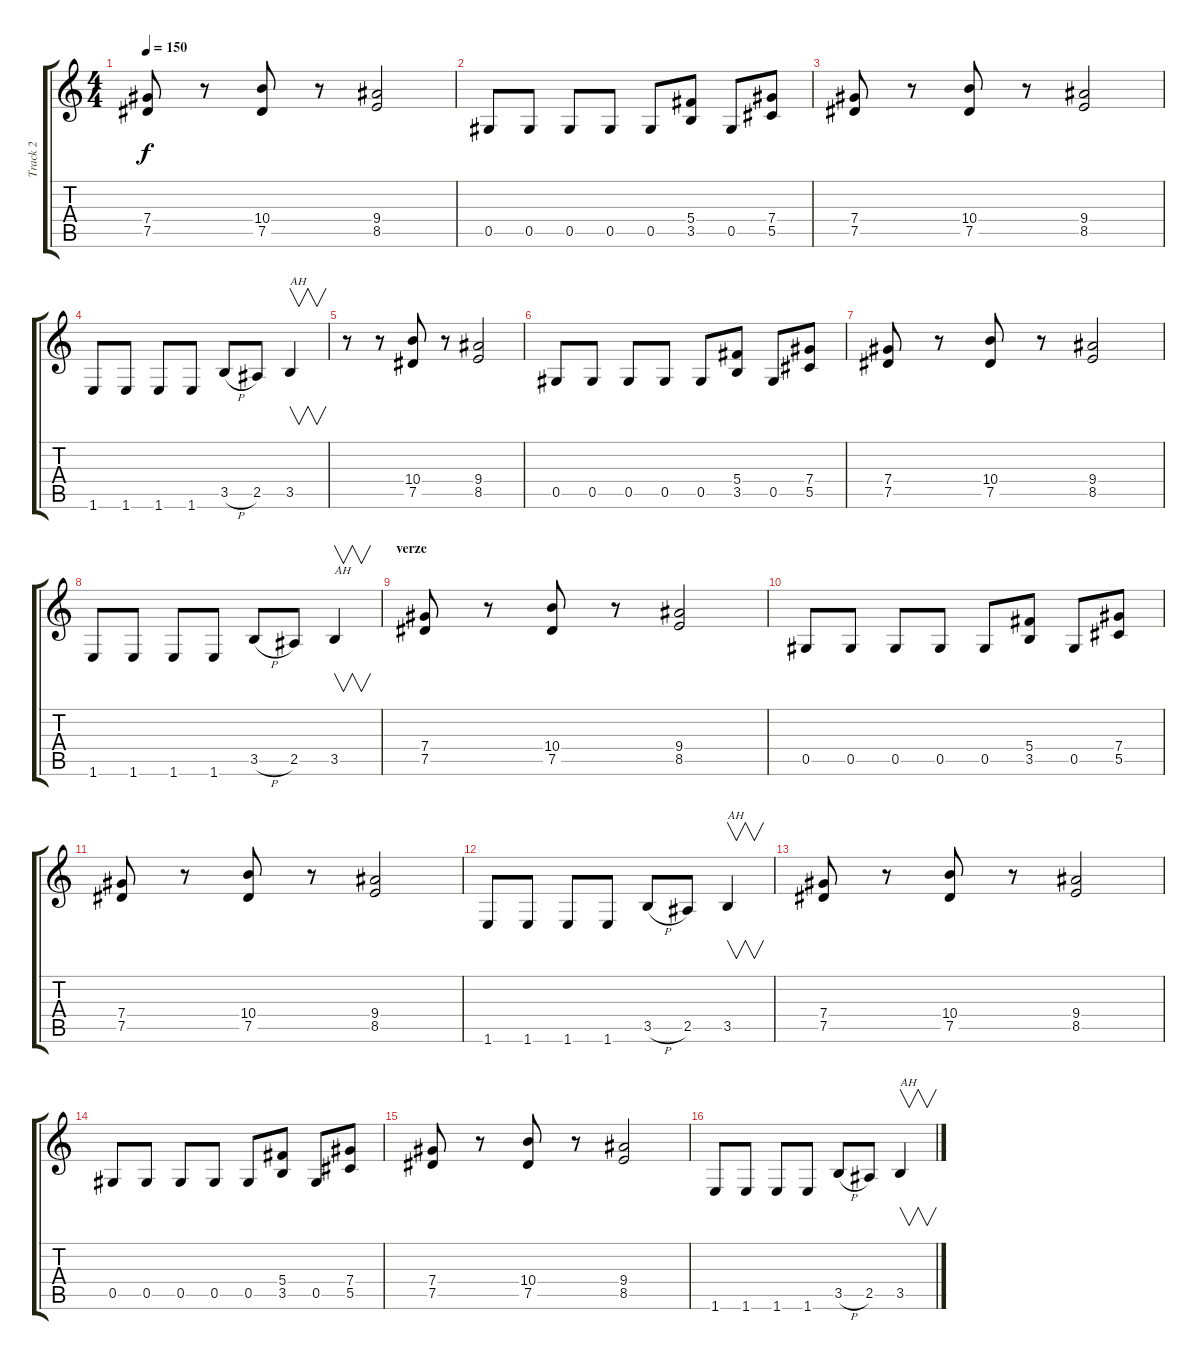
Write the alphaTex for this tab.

\track ("Track 2" "Track 2") {instrument overdrivenguitar}
\staff {score tabs}
\tuning (Eb4 Bb3 Gb3 Db3 Ab2 Eb2) {hide}
\ts (4 4)
\tempo 150
\clef g2
\ks c
(7.4 7.5).8{dy f volume 13 balance 11} r.8 (10.4 7.5).8 r.8 (9.4 8.5).2 |
0.5.8 0.5.8 0.5.8 0.5.8 0.5.8 (5.4 3.5).8 0.5.8 (7.4 5.5).8 |
(7.4 7.5).8 r.8 (10.4 7.5).8 r.8 (9.4 8.5).2 |
1.6.8 1.6.8 1.6.8 1.6.8 3.5{h}.8 2.5.8 3.5.4{v txt "AH"} |
r.8 r.8 (10.4 7.5).8 r.8 (9.4 8.5).2 |
0.5.8 0.5.8 0.5.8 0.5.8 0.5.8 (5.4 3.5).8 0.5.8 (7.4 5.5).8 |
(7.4 7.5).8 r.8 (10.4 7.5).8 r.8 (9.4 8.5).2 |
1.6.8 1.6.8 1.6.8 1.6.8 3.5{h}.8 2.5.8 3.5.4{v txt "AH"} |
\section ("" "verze")
(7.4 7.5).8 r.8 (10.4 7.5).8 r.8 (9.4 8.5).2 |
0.5.8 0.5.8 0.5.8 0.5.8 0.5.8 (5.4 3.5).8 0.5.8 (7.4 5.5).8 |
(7.4 7.5).8 r.8 (10.4 7.5).8 r.8 (9.4 8.5).2 |
1.6.8 1.6.8 1.6.8 1.6.8 3.5{h}.8 2.5.8 3.5.4{v txt "AH"} |
(7.4 7.5).8 r.8 (10.4 7.5).8 r.8 (9.4 8.5).2 |
0.5.8 0.5.8 0.5.8 0.5.8 0.5.8 (5.4 3.5).8 0.5.8 (7.4 5.5).8 |
(7.4 7.5).8 r.8 (10.4 7.5).8 r.8 (9.4 8.5).2 |
1.6.8 1.6.8 1.6.8 1.6.8 3.5{h}.8 2.5.8 3.5.4{v txt "AH"}
